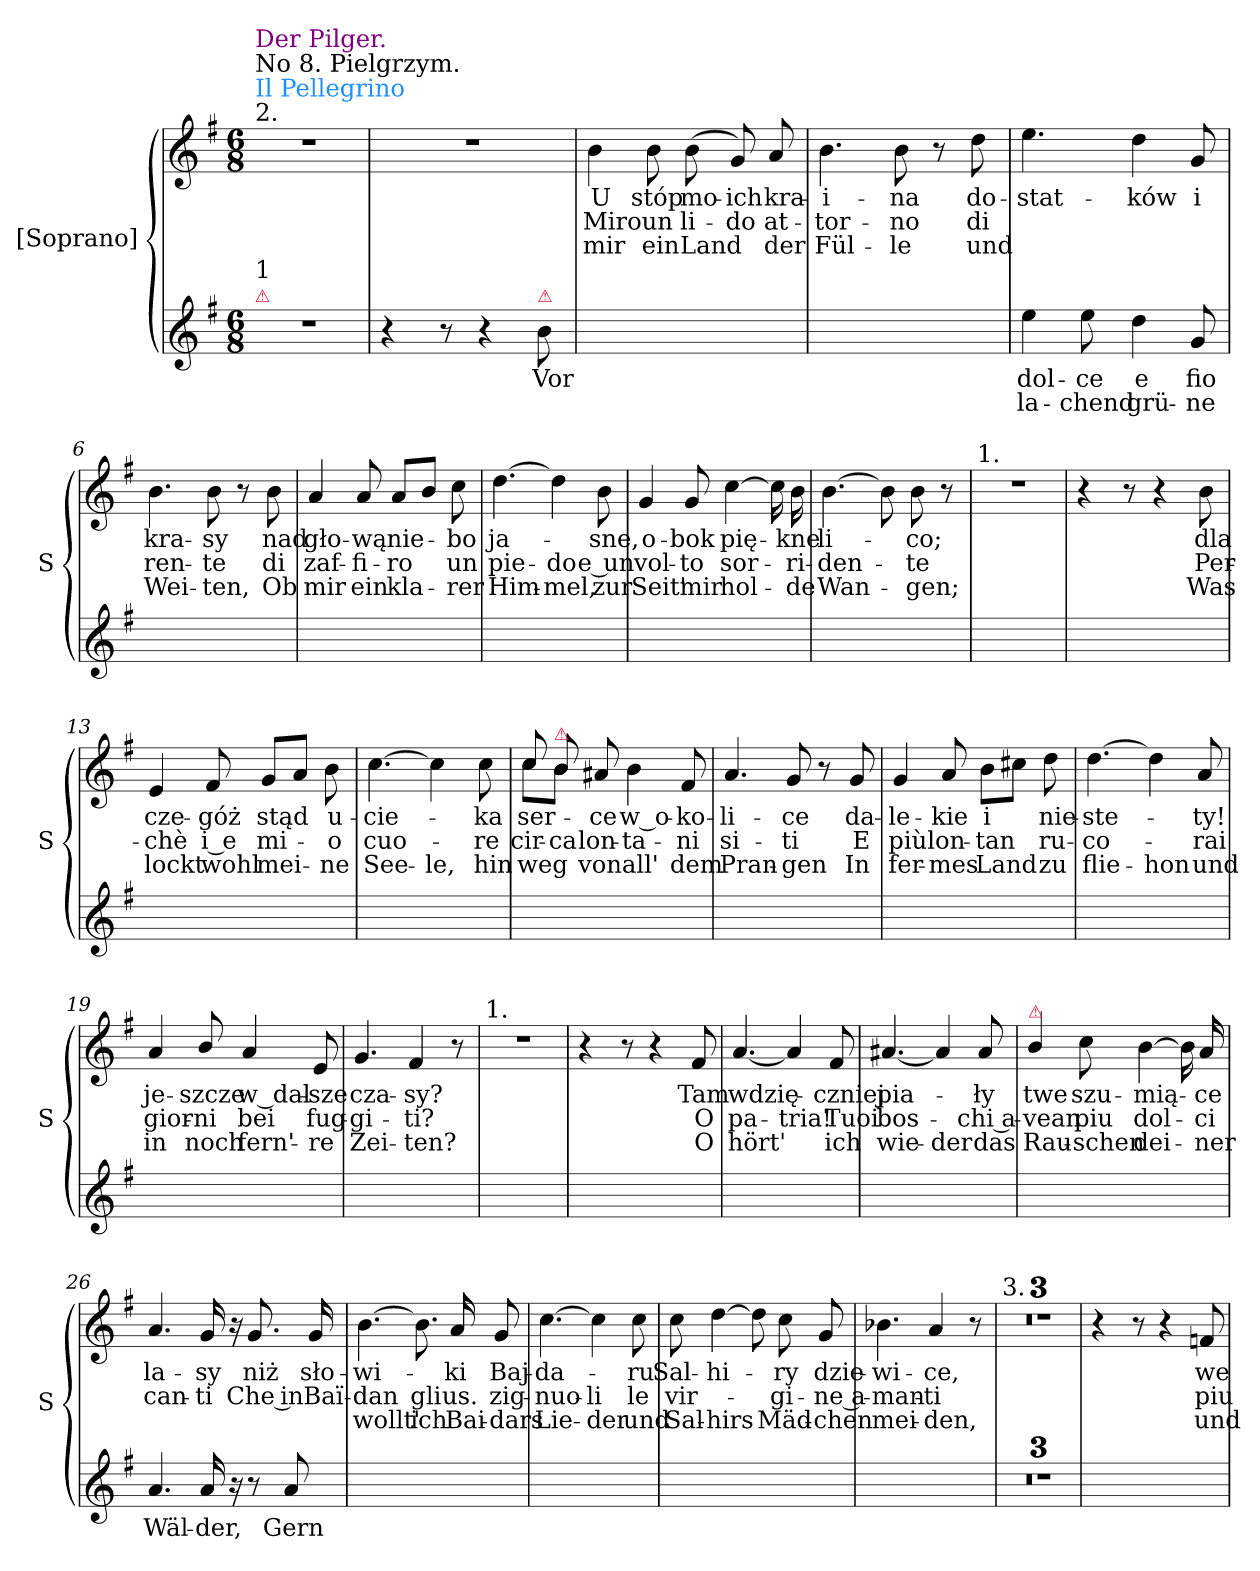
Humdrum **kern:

**kern	**text	**text	**kern	**text	**text	**text
*part2	*part2	*part2	*part1	*part1	*part1	*part1
*staff2	*staff2	*staff2	*staff1	*staff1	*staff1	*staff1
*I"[Soprano]	*	*	*I"[Soprano]	*	*	*
*I'S	*	*	*I'S	*	*	*
*clefG2	*	*	*clefG2	*	*	*
*k[f#]	*	*	*k[f#]	*	*	*
*G:	*	*	*G:	*	*	*
*M6/8	*	*	*M6/8	*	*	*
=1	=1	=1	=1	=1	=1	=1
!	!	!	!LO:TX:a:t=2.	!	!	!
!	!	!	!LO:TX:a:color=dodgerblue:t=Il Pellegrino	!	!	!
!	!	!	!LO:TX:a:t=No 8. Pielgrzym.	!	!	!
!	!	!	!LO:TX:a:color=purple:t=Der Pilger.	!	!	!
!LO:TX:a:color=crimson:t=⚠	!	!	!	!	!	!
!LO:TX:a:t=1	!	!	!	!	!	!
2.r	.	.	2.r	.	.	.
=2	=2	=2	=2	=2	=2	=2
4r	.	.	2.r	.	.	.
8r	.	.	.	.	.	.
4r	.	.	.	.	.	.
!LO:TX:a:color=crimson:t=⚠	!	!	!	!	!	!
!	!LO:LY:color=purple	!	!	!	!	!
8b\	Vor	.	.	.	.	.
=3	=3	=3	=3	=3	=3	=3
!	!	!	!	!	!LO:LY:color=orange	!LO:LY:color=purple
2.ryy	.	.	4b\	U	Miro	mir
!	!	!	!	!	!LO:LY:color=orange	!LO:LY:color=purple
.	.	.	8b\	stóp	un	ein
!	!	!	!	!	!LO:LY:color=orange	!LO:LY:color=purple
.	.	.	(8b\	mo-	li-	Land
!	!	!	!	!	!LO:LY:color=orange	!
.	.	.	8g/)	-ich	-do	.
!	!	!	!	!	!LO:LY:color=orange	!LO:LY:color=purple
.	.	.	8a/	kra-	at-	der
=4	=4	=4	=4	=4	=4	=4
!	!	!	!	!	!LO:LY:color=orange	!LO:LY:color=purple
2.ryy	.	.	4.b\	-i-	-tor-	Fül-
!	!	!	!	!	!LO:LY:color=orange	!LO:LY:color=purple
.	.	.	8b\	-na	-no	-le
.	.	.	8r	.	.	.
!	!	!	!	!	!LO:LY:color=orange	!LO:LY:color=purple
.	.	.	8dd\	do-	di	und
=5	=5	=5	=5	=5	=5	=5
!	!LO:LY:color=orange	!LO:LY:color=purple	!	!	!	!
4ee\	dol-	la-	4.ee\	-stat-	.	.
!	!LO:LY:color=orange	!LO:LY:color=purple	!	!	!	!
8ee\	-ce	-chend	.	.	.	.
!	!LO:LY:color=orange	!LO:LY:color=purple	!	!	!	!
4dd\	e	grü-	4dd\	-ków	.	.
!	!LO:LY:color=orange	!LO:LY:color=purple	!	!	!	!
8g/	fio	-ne	8g/	i	.	.
=6	=6	=6	=6	=6	=6	=6
!	!	!	!	!	!LO:LY:color=orange	!LO:LY:color=purple
2.ryy	.	.	4.b\	kra-	ren-	Wei-
!	!	!	!	!	!LO:LY:color=orange	!LO:LY:color=purple
.	.	.	8b\	-sy	-te	-ten,
.	.	.	8r	.	.	.
!	!	!	!	!	!LO:LY:color=orange	!LO:LY:color=purple
.	.	.	8b\	nad	di	Ob
=7	=7	=7	=7	=7	=7	=7
!	!	!	!	!	!LO:LY:color=orange	!LO:LY:color=purple
2.ryy	.	.	4a/	gło-	zaf-	mir
!	!	!	!	!	!LO:LY:color=orange	!LO:LY:color=purple
.	.	.	8a/	-wą	-fi-	ein
!	!	!	!	!	!LO:LY:color=orange	!LO:LY:color=purple
.	.	.	8a/L	nie-	-ro	kla-
.	.	.	8b/J	.	.	.
!	!	!	!	!	!LO:LY:color=orange	!LO:LY:color=purple
.	.	.	8cc\	-bo	un	-rer
=8	=8	=8	=8	=8	=8	=8
!	!	!	!	!	!LO:LY:color=orange	!LO:LY:color=purple
2.ryy	.	.	[4.dd\	ja-	pie-	Him-
!	!	!	!	!	!LO:LY:color=orange	!LO:LY:color=purple
.	.	.	4dd\]	.	-do	-mel,
!	!	!	!	!	!LO:LY:color=orange	!LO:LY:color=purple
.	.	.	8b\	-sne,	e un	zur
=9	=9	=9	=9	=9	=9	=9
!	!	!	!	!	!LO:LY:color=orange	!LO:LY:color=purple
2.ryy	.	.	4g/	o-	vol-	Seit'
!	!	!	!	!	!LO:LY:color=orange	!LO:LY:color=purple
.	.	.	8g/	-bok	-to	mir
!	!	!	!	!	!LO:LY:color=orange	!LO:LY:color=purple
.	.	.	[4cc\	pię-	sor-	hol-
.	.	.	16cc\]	.	.	.
!	!	!	!	!	!LO:LY:color=orange	!LO:LY:color=purple
.	.	.	16b\	-kne	-ri-	-de
=10	=10	=10	=10	=10	=10	=10
!	!	!	!	!	!LO:LY:color=orange	!LO:LY:color=purple
2.ryy	.	.	[4.b\	li-	-den-	Wan-
.	.	.	8b\]	.	.	.
!	!	!	!	!	!LO:LY:color=orange	!LO:LY:color=purple
.	.	.	8b\	-co;	-te	-gen;
.	.	.	8r	.	.	.
=11	=11	=11	=11	=11	=11	=11
!	!	!	!LO:TX:a:t=1.	!	!	!
2.ryy	.	.	2.r	.	.	.
=12	=12	=12	=12	=12	=12	=12
2.ryy	.	.	4r	.	.	.
.	.	.	8r	.	.	.
.	.	.	4r	.	.	.
!	!	!	!	!	!LO:LY:color=orange	!LO:LY:color=purple
.	.	.	8b\	dla	Per-	Was
=13	=13	=13	=13	=13	=13	=13
!	!	!	!	!	!LO:LY:color=orange	!LO:LY:color=purple
2.ryy	.	.	4e/	cze-	-chè	lockt
!	!	!	!	!	!LO:LY:color=orange	!LO:LY:color=purple
.	.	.	8f#/	-góż	i e	wohl
!	!	!	!	!	!LO:LY:color=orange	!LO:LY:color=purple
.	.	.	8g/L	stąd	mi-	mei-
.	.	.	8a/J	.	.	.
!	!	!	!	!	!LO:LY:color=orange	!LO:LY:color=purple
.	.	.	8b\	u-	-o	-ne
=14	=14	=14	=14	=14	=14	=14
!	!	!	!	!	!LO:LY:color=orange	!LO:LY:color=purple
2.ryy	.	.	[4.cc\	-cie-	cuo-	See-
!	!	!	!	!	!	!LO:LY:color=purple
.	.	.	4cc\]	.	.	le,
!	!	!	!	!	!LO:LY:color=orange	!LO:LY:color=purple
.	.	.	8cc\	-ka	-re	hin
=15	=15	=15	=15	=15	=15	=15
!	!	!	!LO:TX:a:color=crimson:t=⚠	!	!	!
!	!	!	!	!	!LO:LY:color=orange	!LO:LY:color=purple
*	*	*	*^	*	*	*
2.ryy	.	.	8cc\L	8cc/	ser-	cir-	weg
!	!	!	!LO:TX:a:color=crimson:t=⚠	!	!	!	!
!	!	!	!	!	!	!LO:LY:color=orange	!
.	.	.	8b\J	8b/	.	-ca	.
!	!	!	!	!	!	!LO:LY:color=orange	!LO:LY:color=purple
.	.	.	8a#X/	8ryy	-ce	lon-	von
!	!	!	!	!	!	!LO:LY:color=orange	!LO:LY:color=purple
.	.	.	4b\	4ryy	w_o-	-ta-	all'
!	!	!	!	!	!	!LO:LY:color=orange	!LO:LY:color=purple
.	.	.	8f#/	8ryy	-ko-	-ni	dem
=16	=16	=16	=16	=16	=16	=16	=16
!	!	!	!	!	!	!LO:LY:color=orange	!LO:LY:color=purple
*	*	*	*v	*v	*	*	*
2.ryy	.	.	4.a/	-li-	si-	Pran-
!	!	!	!	!	!LO:LY:color=orange	!LO:LY:color=purple
.	.	.	8g/	-ce	-ti	-gen
.	.	.	8r	.	.	.
!	!	!	!	!	!LO:LY:color=orange	!LO:LY:color=purple
.	.	.	8g/	da-	E	In
=17	=17	=17	=17	=17	=17	=17
!	!	!	!	!	!LO:LY:color=orange	!LO:LY:color=purple
2.ryy	.	.	4g/	-le-	più	fer-
!	!	!	!	!	!LO:LY:color=orange	!LO:LY:color=purple
.	.	.	8a/	-kie	lon-	-mes
!	!	!	!	!	!LO:LY:color=orange	!LO:LY:color=purple
.	.	.	8b\L	i	-tan	Land
.	.	.	8cc#X\J	.	.	.
!	!	!	!	!	!LO:LY:color=orange	!LO:LY:color=purple
.	.	.	8dd\	nie-	ru-	zu
=18	=18	=18	=18	=18	=18	=18
!	!	!	!	!	!LO:LY:color=orange	!LO:LY:color=purple
2.ryy	.	.	[4.dd\	-ste-	-co-	flie-
!	!	!	!	!	!	!LO:LY:color=purple
.	.	.	4dd\]	.	.	-hon
!	!	!	!	!	!LO:LY:color=orange	!LO:LY:color=purple
.	.	.	8a/	-ty!	-rai	und
=19	=19	=19	=19	=19	=19	=19
!	!	!	!	!	!LO:LY:color=orange	!LO:LY:color=purple
2.ryy	.	.	4a/	je-	gior-	in
!	!	!	!	!	!LO:LY:color=orange	!LO:LY:color=purple
.	.	.	8b/	-szcze	-ni	noch
!	!	!	!	!	!LO:LY:color=orange	!LO:LY:color=purple
.	.	.	4a/	w_dal-	bei	fern'-
!	!	!	!	!	!LO:LY:color=orange	!LO:LY:color=purple
.	.	.	8e/	-sze	fug-	-re
=20	=20	=20	=20	=20	=20	=20
!	!	!	!	!	!LO:LY:color=orange	!LO:LY:color=purple
2.ryy	.	.	4.g/	cza-	-gi-	Zei-
!	!	!	!	!	!LO:LY:color=orange	!LO:LY:color=purple
.	.	.	4f#/	-sy?	-ti?	-ten?
.	.	.	8r	.	.	.
=21	=21	=21	=21	=21	=21	=21
!	!	!	!LO:TX:a:t=1.	!	!	!
2.ryy	.	.	2.r	.	.	.
=22	=22	=22	=22	=22	=22	=22
2.ryy	.	.	4r	.	.	.
.	.	.	8r	.	.	.
.	.	.	4r	.	.	.
!	!	!	!	!	!LO:LY:color=orange	!LO:LY:color=purple
.	.	.	8f#/	Tam	O	O
=23	=23	=23	=23	=23	=23	=23
!	!	!	!	!	!LO:LY:color=orange	!LO:LY:color=purple
2.ryy	.	.	[4.a/	wdzię-	pa-	hört'
!	!	!	!	!	!LO:LY:color=orange	!
.	.	.	4a/]	.	-tria!	.
!	!	!	!	!	!LO:LY:color=orange	!LO:LY:color=purple
.	.	.	8f#/	-czniej	Tuoi	ich
=24	=24	=24	=24	=24	=24	=24
!	!	!	!	!	!LO:LY:color=orange	!LO:LY:color=purple
2.ryy	.	.	[4.a#X/	pia-	bos-	wie-
!	!	!	!	!	!	!LO:LY:color=purple
.	.	.	4a#/]	.	.	-der
!	!	!	!	!	!LO:LY:color=orange	!LO:LY:color=purple
.	.	.	8a#/	-ły	-chi a-	das
=25	=25	=25	=25	=25	=25	=25
!	!	!	!LO:TX:a:color=crimson:t=⚠	!	!	!
!	!	!	!	!	!LO:LY:color=orange	!LO:LY:color=purple
2.ryy	.	.	4b/	twe	-vean	Rau-
!	!	!	!	!	!LO:LY:color=orange	!LO:LY:color=purple
.	.	.	8cc\	szu-	piu	-schen
!	!	!	!	!	!LO:LY:color=orange	!LO:LY:color=purple
.	.	.	[4b\	-mią-	dol-	dei-
.	.	.	16b\]	.	.	.
!	!	!	!	!	!LO:LY:color=orange	!LO:LY:color=purple
.	.	.	16a/	-ce	-ci	-ner
=26	=26	=26	=26	=26	=26	=26
!	!LO:LY:color=purple	!	!	!	!LO:LY:color=orange	!
4.a/	Wäl-	.	4.a/	la-	can-	.
!	!LO:LY:color=purple	!	!	!	!LO:LY:color=orange	!
16a/	-der,	.	16g/	-sy	-ti	.
16r	.	.	16r	.	.	.
!	!	!	!	!	!LO:LY:color=orange	!
8r	.	.	8.g/	niż	Che in	.
!	!LO:LY:color=purple	!	!	!	!	!
8a/	Gern	.	.	.	.	.
!	!	!	!	!	!LO:LY:color=orange	!
.	.	.	16g/	sło-	Baï-	.
=27	=27	=27	=27	=27	=27	=27
!	!	!	!	!	!LO:LY:color=orange	!LO:LY:color=purple
2.ryy	.	.	[4.b\	-wi-	-dan	wollt'
!	!	!	!	!	!LO:LY:color=orange	!LO:LY:color=purple
.	.	.	8.b\]	.	gli	ich
!	!	!	!	!	!LO:LY:color=orange	!LO:LY:color=purple
.	.	.	16a/	-ki	us.	Bai-
!	!	!	!	!	!LO:LY:color=orange	!LO:LY:color=purple
.	.	.	8g/	Baj-	zig-	-dars
=28	=28	=28	=28	=28	=28	=28
!	!	!	!	!	!LO:LY:color=orange	!LO:LY:color=purple
2.ryy	.	.	[4.cc\	-da-	-nuo-	Lie-
!	!	!	!	!	!LO:LY:color=orange	!LO:LY:color=purple
.	.	.	4cc\]	.	-li	-der
!	!	!	!	!	!LO:LY:color=orange	!LO:LY:color=purple
.	.	.	8cc\	-ru	le	und
=29	=29	=29	=29	=29	=29	=29
!	!	!	!	!	!LO:LY:color=orange	!LO:LY:color=purple
2.ryy	.	.	8cc\	Sal-	vir-	Sal-
!	!	!	!	!	!	!LO:LY:color=purple
.	.	.	[4dd\	-hi-	.	-hirs
.	.	.	8dd\]	.	.	.
!	!	!	!	!	!LO:LY:color=orange	!LO:LY:color=purple
.	.	.	8cc\	-ry	-gi-	Mäd-
!	!	!	!	!	!LO:LY:color=orange	!LO:LY:color=purple
.	.	.	8g/	dzie-	-ne a-	-chen
=30	=30	=30	=30	=30	=30	=30
!	!	!	!	!	!LO:LY:color=orange	!LO:LY:color=purple
2.ryy	.	.	4.b-X\	-wi-	-man-	mei-
!	!	!	!	!	!LO:LY:color=orange	!LO:LY:color=purple
.	.	.	4a/	-ce,	-ti	-den,
.	.	.	8r	.	.	.
=31	=31	=31	=31	=31	=31	=31
!	!	!	!LO:TX:a:t=3.	!	!	!
2.ryy	.	.	2.r	.	.	.
=32	=32	=32	=32	=32	=32	=32
2.ryy	.	.	2.r	.	.	.
=33	=33	=33	=33	=33	=33	=33
2.ryy	.	.	2.r	.	.	.
=34	=34	=34	=34	=34	=34	=34
2.ryy	.	.	4r	.	.	.
.	.	.	8r	.	.	.
.	.	.	4r	.	.	.
!	!	!	!	!	!LO:LY:color=orange	!LO:LY:color=purple
.	.	.	8fn/	we-	piu	und
=	=	=	=	=	=	=
*-	*-	*-	*-	*-	*-	*-
